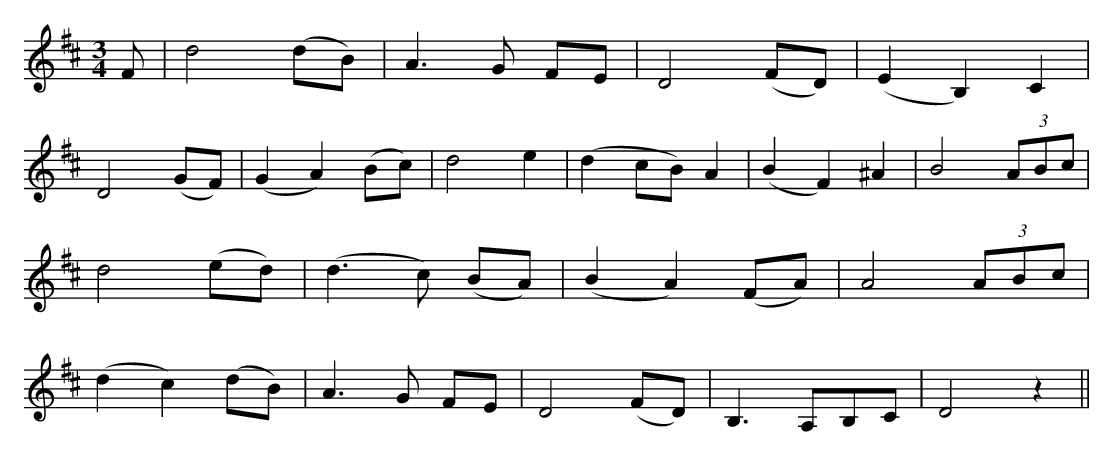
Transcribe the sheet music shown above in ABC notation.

X:1
M:3/4
K:D
F|d4 (dB)|A3 G FE|D4 (FD)|(E2 B,2) C2|
D4 (GF)|(G2 A2) (Bc)|d4 e2|(d2 cB) A2|(B2 F2) ^A2|B4 (3ABc|
d4 (ed)|(d3 c) (BA)|(B2 A2) (FA)|A4 (3ABc|
(d2 c2) (dB)|A3 G FE|D4 (FD)|B,3 A,B,C|D4 z2||
